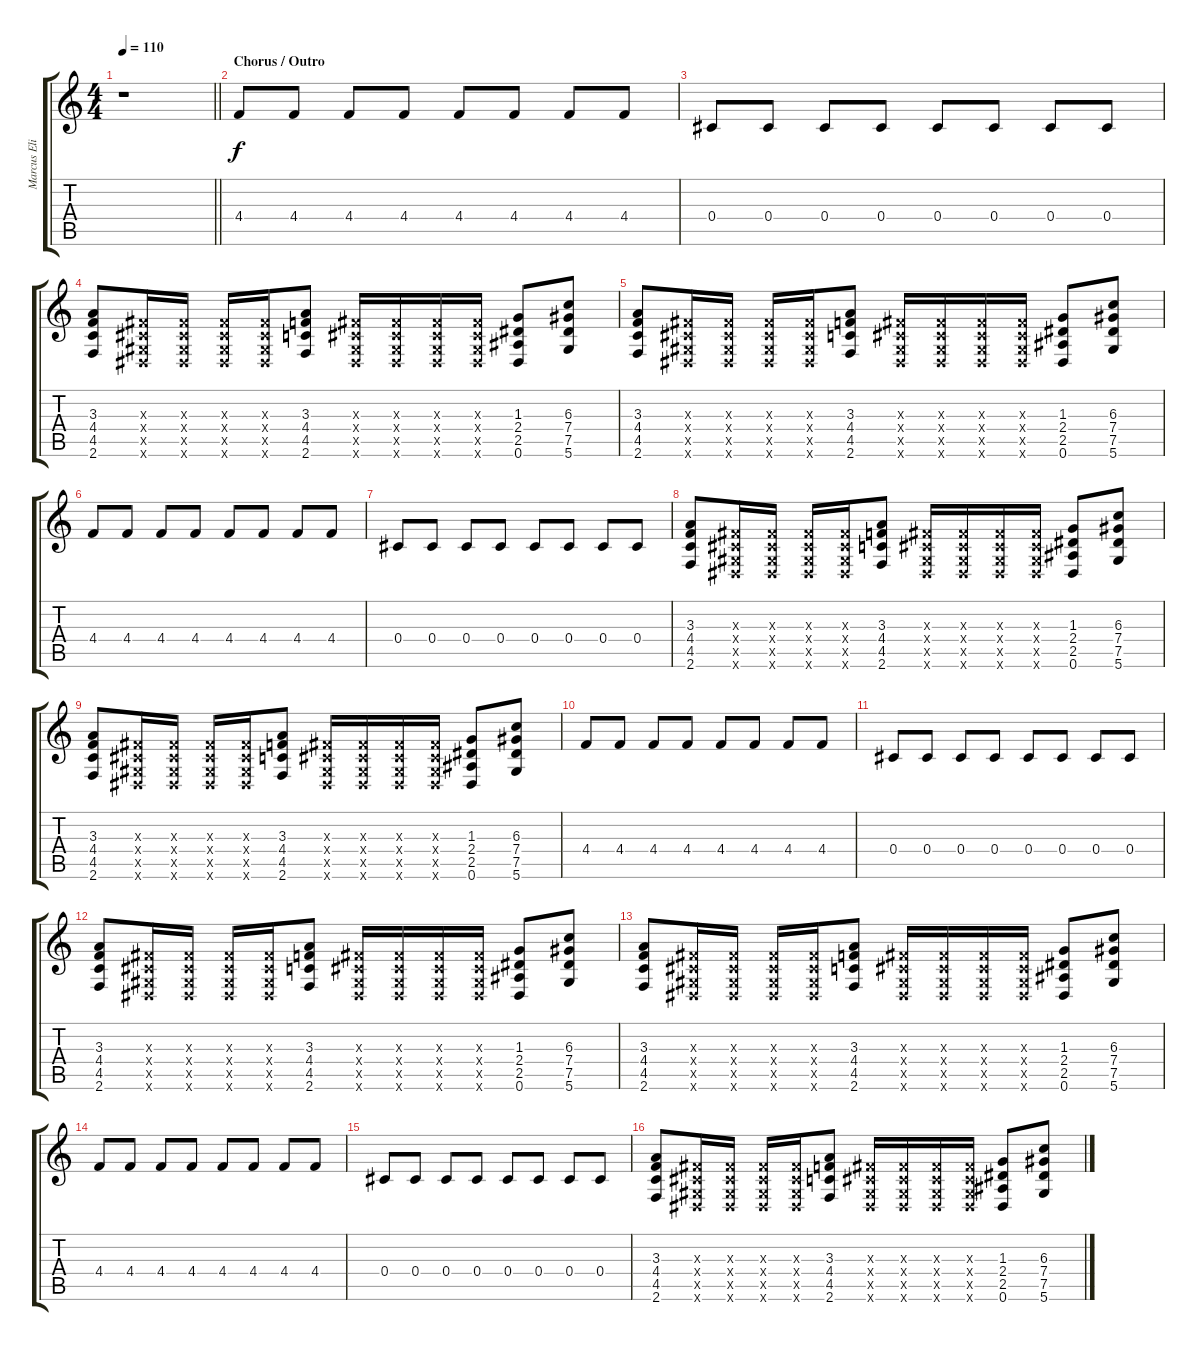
\track ("Marcus Eliopulos" "Marcus Eli") {instrument overdrivenguitar}
\staff {score tabs}
\tuning (Eb4 Bb3 Gb3 Db3 Ab2 Eb2) {hide}
\ts (4 4)
\tempo 110
\clef g2
\barLineRight lightlight
\ks c
r.1{dy f} |
\section ("" "Chorus / Outro")
4.4.8 4.4.8 4.4.8 4.4.8 4.4.8 4.4.8 4.4.8 4.4.8 |
0.4.8 0.4.8 0.4.8 0.4.8 0.4.8 0.4.8 0.4.8 0.4.8 |
(3.3 4.4 4.5 2.6).8 (0.3{x} 0.4{x} 0.5{x} 0.6{x}).16 (0.3{x} 0.4{x} 0.5{x} 0.6{x}).16 (0.3{x} 0.4{x} 0.5{x} 0.6{x}).16 (0.3{x} 0.4{x} 0.5{x} 0.6{x}).16 (3.3 4.4 4.5 2.6).8 (0.3{x} 0.4{x} 0.5{x} 0.6{x}).16 (0.3{x} 0.4{x} 0.5{x} 0.6{x}).16 (0.3{x} 0.4{x} 0.5{x} 0.6{x}).16 (0.3{x} 0.4{x} 0.5{x} 0.6{x}).16 (1.3 2.4 2.5 0.6).8 (6.3 7.4 7.5 5.6).8 |
(3.3 4.4 4.5 2.6).8 (0.3{x} 0.4{x} 0.5{x} 0.6{x}).16 (0.3{x} 0.4{x} 0.5{x} 0.6{x}).16 (0.3{x} 0.4{x} 0.5{x} 0.6{x}).16 (0.3{x} 0.4{x} 0.5{x} 0.6{x}).16 (3.3 4.4 4.5 2.6).8 (0.3{x} 0.4{x} 0.5{x} 0.6{x}).16 (0.3{x} 0.4{x} 0.5{x} 0.6{x}).16 (0.3{x} 0.4{x} 0.5{x} 0.6{x}).16 (0.3{x} 0.4{x} 0.5{x} 0.6{x}).16 (1.3 2.4 2.5 0.6).8 (6.3 7.4 7.5 5.6).8 |
4.4.8 4.4.8 4.4.8 4.4.8 4.4.8 4.4.8 4.4.8 4.4.8 |
0.4.8 0.4.8 0.4.8 0.4.8 0.4.8 0.4.8 0.4.8 0.4.8 |
(3.3 4.4 4.5 2.6).8 (0.3{x} 0.4{x} 0.5{x} 0.6{x}).16 (0.3{x} 0.4{x} 0.5{x} 0.6{x}).16 (0.3{x} 0.4{x} 0.5{x} 0.6{x}).16 (0.3{x} 0.4{x} 0.5{x} 0.6{x}).16 (3.3 4.4 4.5 2.6).8 (0.3{x} 0.4{x} 0.5{x} 0.6{x}).16 (0.3{x} 0.4{x} 0.5{x} 0.6{x}).16 (0.3{x} 0.4{x} 0.5{x} 0.6{x}).16 (0.3{x} 0.4{x} 0.5{x} 0.6{x}).16 (1.3 2.4 2.5 0.6).8 (6.3 7.4 7.5 5.6).8 |
(3.3 4.4 4.5 2.6).8 (0.3{x} 0.4{x} 0.5{x} 0.6{x}).16 (0.3{x} 0.4{x} 0.5{x} 0.6{x}).16 (0.3{x} 0.4{x} 0.5{x} 0.6{x}).16 (0.3{x} 0.4{x} 0.5{x} 0.6{x}).16 (3.3 4.4 4.5 2.6).8 (0.3{x} 0.4{x} 0.5{x} 0.6{x}).16 (0.3{x} 0.4{x} 0.5{x} 0.6{x}).16 (0.3{x} 0.4{x} 0.5{x} 0.6{x}).16 (0.3{x} 0.4{x} 0.5{x} 0.6{x}).16 (1.3 2.4 2.5 0.6).8 (6.3 7.4 7.5 5.6).8 |
4.4.8 4.4.8 4.4.8 4.4.8 4.4.8 4.4.8 4.4.8 4.4.8 |
0.4.8 0.4.8 0.4.8 0.4.8 0.4.8 0.4.8 0.4.8 0.4.8 |
(3.3 4.4 4.5 2.6).8 (0.3{x} 0.4{x} 0.5{x} 0.6{x}).16 (0.3{x} 0.4{x} 0.5{x} 0.6{x}).16 (0.3{x} 0.4{x} 0.5{x} 0.6{x}).16 (0.3{x} 0.4{x} 0.5{x} 0.6{x}).16 (3.3 4.4 4.5 2.6).8 (0.3{x} 0.4{x} 0.5{x} 0.6{x}).16 (0.3{x} 0.4{x} 0.5{x} 0.6{x}).16 (0.3{x} 0.4{x} 0.5{x} 0.6{x}).16 (0.3{x} 0.4{x} 0.5{x} 0.6{x}).16 (1.3 2.4 2.5 0.6).8 (6.3 7.4 7.5 5.6).8 |
(3.3 4.4 4.5 2.6).8 (0.3{x} 0.4{x} 0.5{x} 0.6{x}).16 (0.3{x} 0.4{x} 0.5{x} 0.6{x}).16 (0.3{x} 0.4{x} 0.5{x} 0.6{x}).16 (0.3{x} 0.4{x} 0.5{x} 0.6{x}).16 (3.3 4.4 4.5 2.6).8 (0.3{x} 0.4{x} 0.5{x} 0.6{x}).16 (0.3{x} 0.4{x} 0.5{x} 0.6{x}).16 (0.3{x} 0.4{x} 0.5{x} 0.6{x}).16 (0.3{x} 0.4{x} 0.5{x} 0.6{x}).16 (1.3 2.4 2.5 0.6).8 (6.3 7.4 7.5 5.6).8 |
4.4.8 4.4.8 4.4.8 4.4.8 4.4.8 4.4.8 4.4.8 4.4.8 |
0.4.8 0.4.8 0.4.8 0.4.8 0.4.8 0.4.8 0.4.8 0.4.8 |
(3.3 4.4 4.5 2.6).8 (0.3{x} 0.4{x} 0.5{x} 0.6{x}).16 (0.3{x} 0.4{x} 0.5{x} 0.6{x}).16 (0.3{x} 0.4{x} 0.5{x} 0.6{x}).16 (0.3{x} 0.4{x} 0.5{x} 0.6{x}).16 (3.3 4.4 4.5 2.6).8 (0.3{x} 0.4{x} 0.5{x} 0.6{x}).16 (0.3{x} 0.4{x} 0.5{x} 0.6{x}).16 (0.3{x} 0.4{x} 0.5{x} 0.6{x}).16 (0.3{x} 0.4{x} 0.5{x} 0.6{x}).16 (1.3 2.4 2.5 0.6).8 (6.3 7.4 7.5 5.6).8
